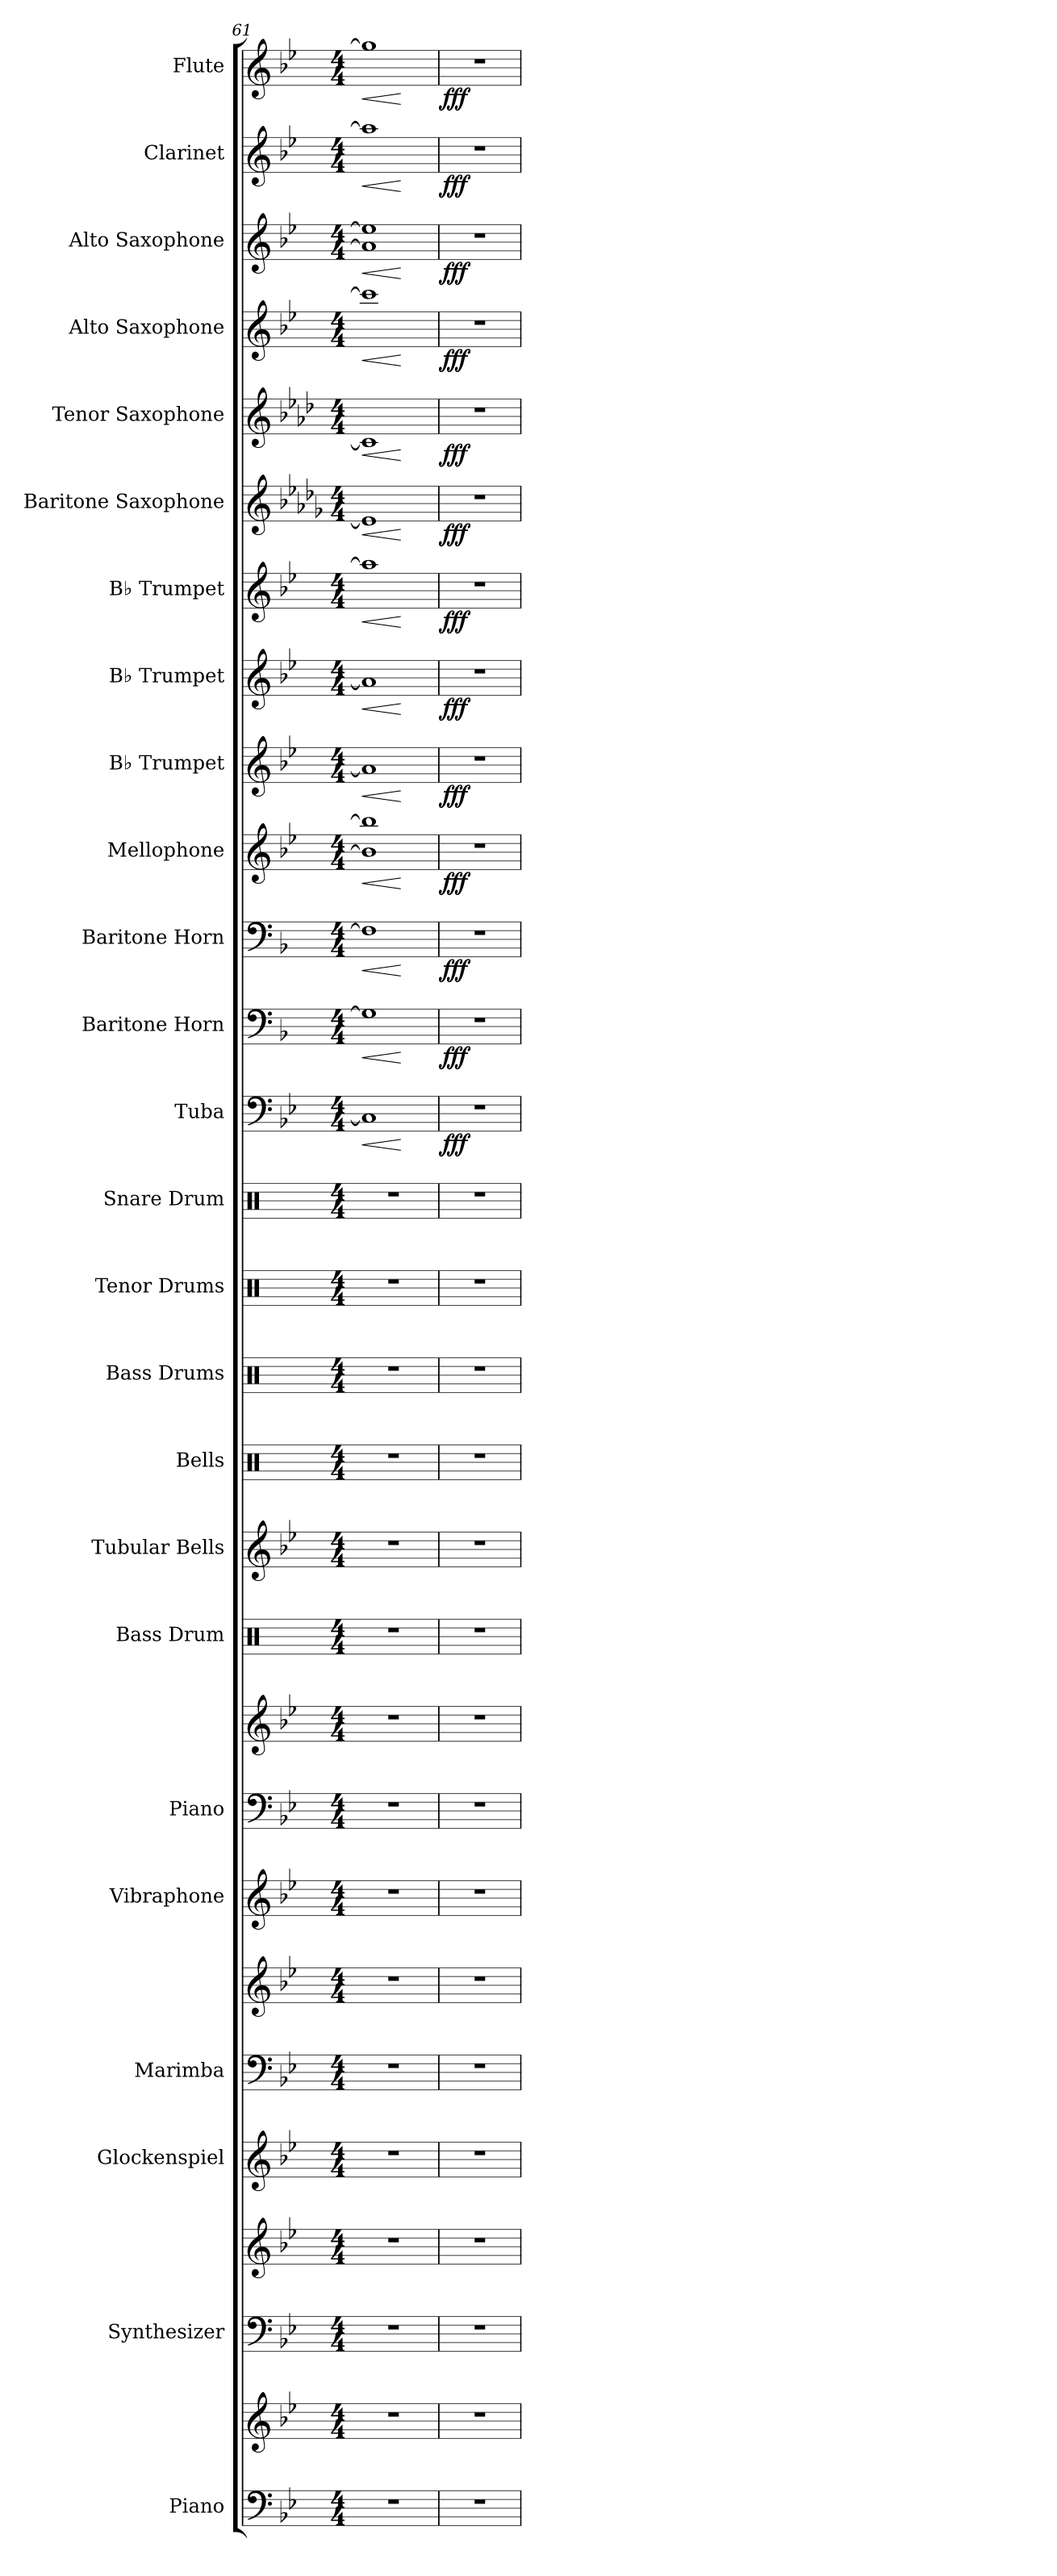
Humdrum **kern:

**kern	**kern	**kern	**kern	**kern	**kern	**kern	**kern	**kern	**kern	**kern	**kern	**kern	**kern	**kern	**kern	**kern	**dynam	**kern	**dynam	**kern	**dynam	**kern	**dynam	**kern	**dynam	**kern	**dynam	**kern	**dynam	**kern	**dynam	**kern	**dynam	**kern	**dynam	**kern	**dynam	**kern	**dynam	**kern	**dynam
*part25	*part25	*part24	*part24	*part23	*part22	*part22	*part21	*part20	*part20	*part19	*part18	*part17	*part16	*part15	*part14	*part13	*part13	*part12	*part12	*part11	*part11	*part10	*part10	*part9	*part9	*part8	*part8	*part7	*part7	*part6	*part6	*part5	*part5	*part4	*part4	*part3	*part3	*part2	*part2	*part1	*part1
*staff29	*staff28	*staff27	*staff26	*staff25	*staff24	*staff23	*staff22	*staff21	*staff20	*staff19	*staff18	*staff17	*staff16	*staff15	*staff14	*staff13	*staff13	*staff12	*staff12	*staff11	*staff11	*staff10	*staff10	*staff9	*staff9	*staff8	*staff8	*staff7	*staff7	*staff6	*staff6	*staff5	*staff5	*staff4	*staff4	*staff3	*staff3	*staff2	*staff2	*staff1	*staff1
*I"Piano	*	*I"Synthesizer	*	*I"Glockenspiel	*I"Marimba	*	*I"Vibraphone	*I"Piano	*	*I"Bass Drum	*I"Tubular Bells	*I"Bells	*I"Bass Drums	*I"Tenor Drums	*I"Snare Drum	*I"Tuba	*	*I"Baritone Horn	*	*I"Baritone Horn	*	*I"Mellophone	*	*I"B♭ Trumpet	*	*I"B♭ Trumpet	*	*I"B♭ Trumpet	*	*I"Baritone Saxophone	*	*I"Tenor Saxophone	*	*I"Alto Saxophone	*	*I"Alto Saxophone	*	*I"Clarinet	*	*I"Flute	*
*I'Pno.	*	*I'Synth	*	*I'Glk.	*I'Mrm.	*	*I'Vib.	*I'Pno.	*	*I'B. Dr.	*I'Tu. Be.	*I'Be.	*I'BD	*I'TD	*I'SD	*I'Tba.	*	*I'Bar. Hn.	*	*I'Bar. Hn.	*	*I'Mph.	*	*I'B♭ Tpt.	*	*I'B♭ Tpt.	*	*I'B♭ Tpt.	*	*I'Bar. Sax.	*	*I'T. Sax.	*	*I'A. Sax.	*	*I'A. Sax.	*	*I'Cl.	*	*I'Fl.	*
*clefF4	*clefG2	*clefF4	*clefG2	*clefG2	*clefF4	*clefG2	*clefG2	*clefF4	*clefG2	*clefX	*clefG2	*clefX	*clefX	*clefX	*clefX	*clefF4	*	*clefF4	*	*clefF4	*	*clefG2	*	*clefG2	*	*clefG2	*	*clefG2	*	*clefG2	*	*clefG2	*	*clefG2	*	*clefG2	*	*clefG2	*	*clefG2	*
*	*	*	*	*ITrd-14c-24	*	*	*	*	*	*	*	*	*	*	*	*	*	*ITrd4c7	*	*ITrd4c7	*	*ITrd4c7	*	*ITrd1c2	*	*ITrd1c2	*	*ITrd1c2	*	*ITrd12c21	*	*ITrd8c14	*	*ITrd5c9	*	*ITrd5c9	*	*ITrd1c2	*	*	*
*k[b-e-]	*k[b-e-]	*k[b-e-]	*k[b-e-]	*k[b-e-]	*k[b-e-]	*k[b-e-]	*k[b-e-]	*k[b-e-]	*k[b-e-]	*k[]	*k[b-e-]	*k[]	*k[]	*k[]	*k[]	*k[b-e-]	*	*k[b-e-]	*	*k[b-e-]	*	*k[b-e-a-]	*	*k[b-e-a-d-]	*	*k[b-e-a-d-]	*	*k[b-e-a-d-]	*	*k[b-e-a-d-g-]	*	*k[b-e-a-d-]	*	*k[b-e-a-d-g-]	*	*k[b-e-a-d-g-]	*	*k[b-e-a-d-]	*	*k[b-e-]	*
*M4/4	*M4/4	*M4/4	*M4/4	*M4/4	*M4/4	*M4/4	*M4/4	*M4/4	*M4/4	*M4/4	*M4/4	*M4/4	*M4/4	*M4/4	*M4/4	*M4/4	*	*M4/4	*	*M4/4	*	*M4/4	*	*M4/4	*	*M4/4	*	*M4/4	*	*M4/4	*	*M4/4	*	*M4/4	*	*M4/4	*	*M4/4	*	*M4/4	*
=61	=61	=61	=61	=61	=61	=61	=61	=61	=61	=61	=61	=61	=61	=61	=61	=61	=61	=61	=61	=61	=61	=61	=61	=61	=61	=61	=61	=61	=61	=61	=61	=61	=61	=61	=61	=61	=61	=61	=61	=61	=61
!	!	!	!	!	!	!	!	!	!	!	!	!	!	!	!	!	!LO:HP:b	!	!LO:HP:b	!	!LO:HP:b	!	!LO:HP:b	!	!LO:HP:b	!	!LO:HP:b	!	!LO:HP:b	!	!LO:HP:b	!	!LO:HP:b	!	!LO:HP:b	!	!LO:HP:b	!	!LO:HP:b	!	!LO:HP:b
1r	1r	1r	1r	1r	1r	1r	1r	1r	1r	1r	1r	1r	1r	1r	1r	1C]	<	1C]	<	1BB-]	<	1e] 1ee]	<	1g]	<	1g]	<	1gg]	<	1E-]	<	1C]	<	1ee]	<	1c] 1g]	<	1gg]	<	1gg]	<
.	.	.	.	.	.	.	.	.	.	.	.	.	.	.	.	.	[	.	[	.	[	.	[	.	[	.	[	.	[	.	[	.	[	.	[	.	[	.	[	.	[
!!LO:PB:g=z
=62	=62	=62	=62	=62	=62	=62	=62	=62	=62	=62	=62	=62	=62	=62	=62	=62	=62	=62	=62	=62	=62	=62	=62	=62	=62	=62	=62	=62	=62	=62	=62	=62	=62	=62	=62	=62	=62	=62	=62	=62	=62
!	!	!	!	!	!	!	!	!	!	!	!	!	!	!	!	!	!LO:DY:b	!	!LO:DY:b	!	!LO:DY:b	!	!LO:DY:b	!	!LO:DY:b	!	!LO:DY:b	!	!LO:DY:b	!	!LO:DY:b	!	!LO:DY:b	!	!LO:DY:b	!	!LO:DY:b	!	!LO:DY:b	!	!LO:DY:b
1r	1r	1r	1r	1r	1r	1r	1r	1r	1r	1r	1r	1r	1r	1r	1r	1r	fff	1r	fff	1r	fff	1r	fff	1r	fff	1r	fff	1r	fff	1r	fff	1r	fff	1r	fff	1r	fff	1r	fff	1r	fff
=	=	=	=	=	=	=	=	=	=	=	=	=	=	=	=	=	=	=	=	=	=	=	=	=	=	=	=	=	=	=	=	=	=	=	=	=	=	=	=	=	=
*-	*-	*-	*-	*-	*-	*-	*-	*-	*-	*-	*-	*-	*-	*-	*-	*-	*-	*-	*-	*-	*-	*-	*-	*-	*-	*-	*-	*-	*-	*-	*-	*-	*-	*-	*-	*-	*-	*-	*-	*-	*-
